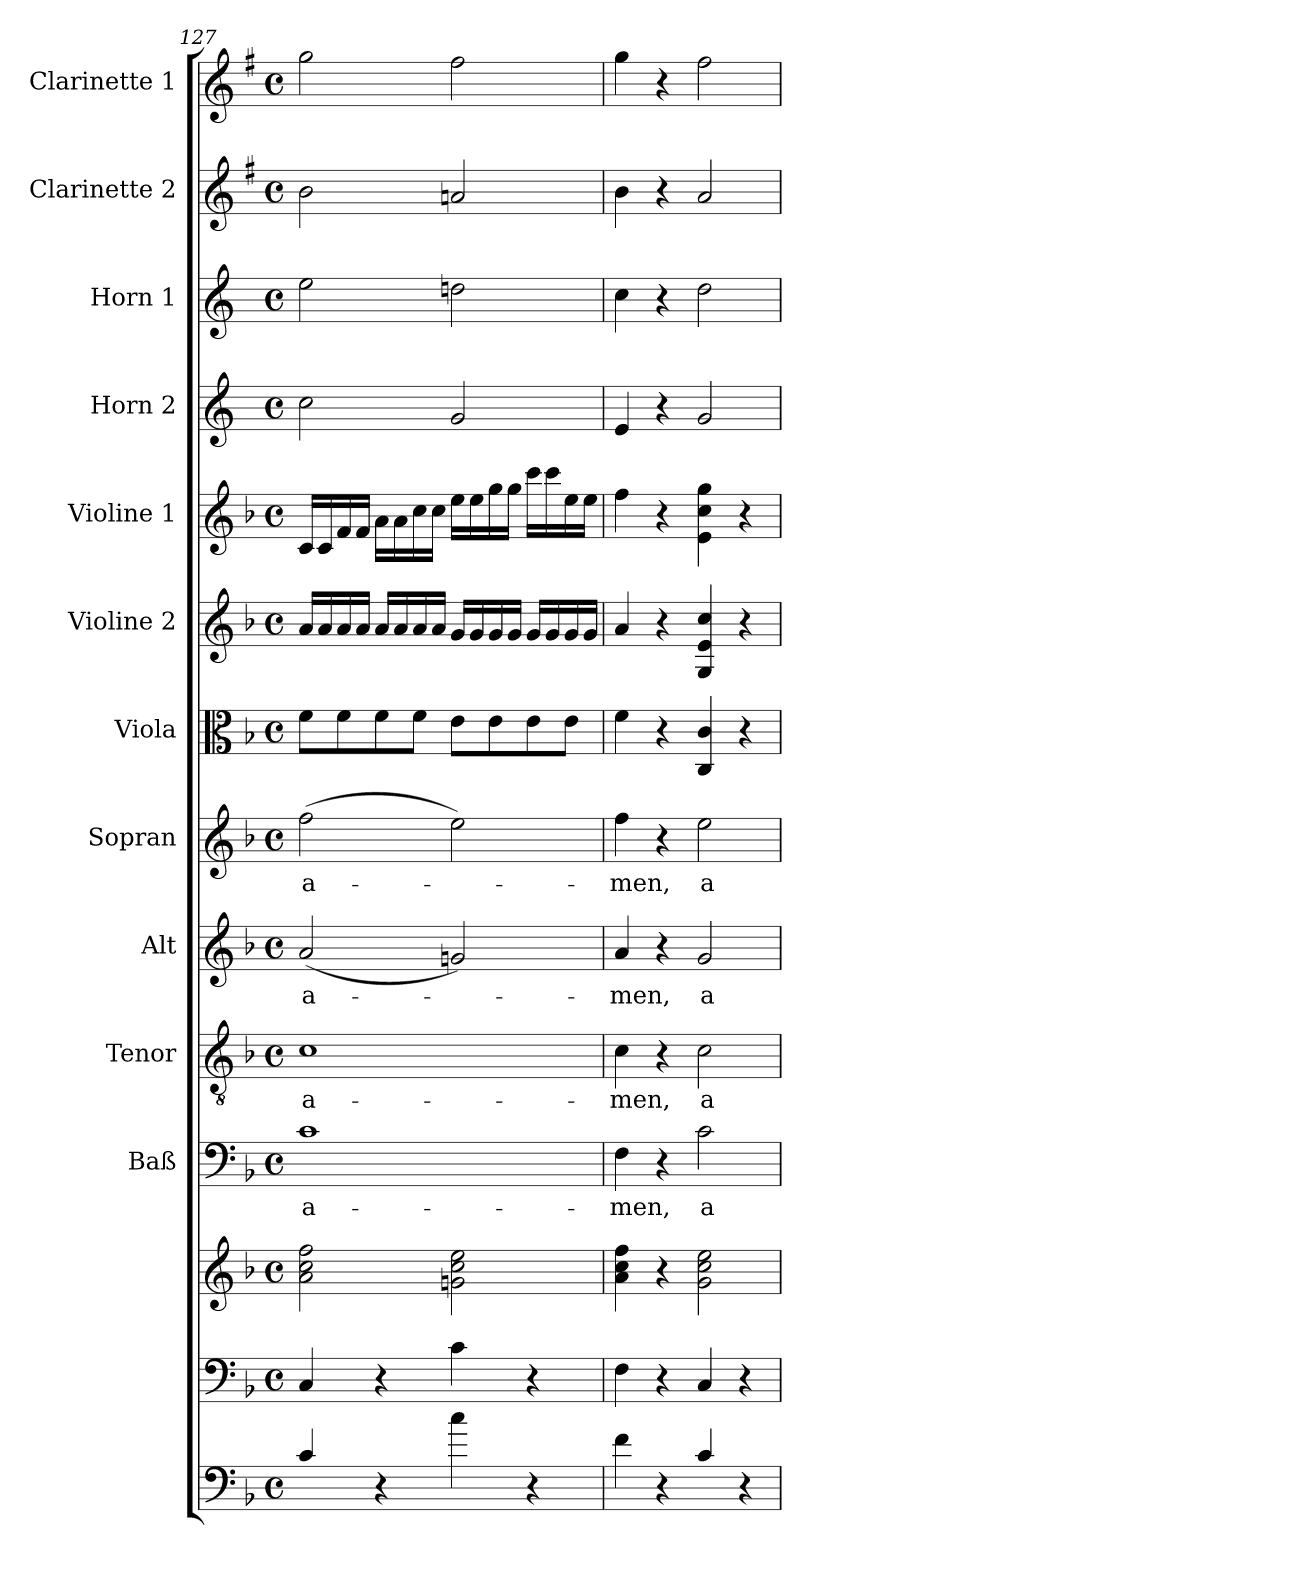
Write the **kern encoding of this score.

**kern	**kern	**kern	**kern	**text	**kern	**text	**kern	**text	**kern	**text	**kern	**kern	**kern	**kern	**kern	**kern	**kern
*part13	*part12	*part12	*part11	*part11	*part10	*part10	*part9	*part9	*part8	*part8	*part7	*part6	*part5	*part4	*part3	*part2	*part1
*staff14	*staff13	*staff12	*staff11	*staff11	*staff10	*staff10	*staff9	*staff9	*staff8	*staff8	*staff7	*staff6	*staff5	*staff4	*staff3	*staff2	*staff1
*	*	*	*I"Baß	*	*I"Tenor	*	*I"Alt	*	*I"Sopran	*	*I"Viola	*I"Violine 2	*I"Violine 1	*I"Horn 2	*I"Horn 1	*I"Clarinette 2	*I"Clarinette 1
*	*	*	*I'Baß	*	*I'Ten	*	*I'Alt	*	*I'Sop	*	*I'Vla.	*I'Vln. 2	*I'Vln. 1	*I'Hrn. 2	*I'Hrn. 1	*	*
*clefF4	*clefF4	*clefG2	*clefF4	*	*clefGv2	*	*clefG2	*	*clefG2	*	*clefC3	*clefG2	*clefG2	*clefG2	*clefG2	*clefG2	*clefG2
*ITrd7c12	*	*	*	*	*	*	*	*	*	*	*	*	*	*ITrd4c7	*ITrd4c7	*ITrd1c2	*ITrd1c2
*k[b-]	*k[b-]	*k[b-]	*k[b-]	*	*k[b-]	*	*k[b-]	*	*k[b-]	*	*k[b-]	*k[b-]	*k[b-]	*k[b-]	*k[b-]	*k[b-]	*k[b-]
*F:	*F:	*F:	*F:	*	*F:	*	*F:	*	*F:	*	*F:	*F:	*F:	*F:	*F:	*F:	*F:
*M4/4	*M4/4	*M4/4	*M4/4	*	*M4/4	*	*M4/4	*	*M4/4	*	*M4/4	*M4/4	*M4/4	*M4/4	*M4/4	*M4/4	*M4/4
*met(c)	*met(c)	*met(c)	*met(c)	*	*met(c)	*	*met(c)	*	*met(c)	*	*met(c)	*met(c)	*met(c)	*met(c)	*met(c)	*met(c)	*met(c)
=127	=127	=127	=127	=127	=127	=127	=127	=127	=127	=127	=127	=127	=127	=127	=127	=127	=127
!	!	!	!	!LO:LY:b	!	!LO:LY:b	!	!LO:LY:b	!	!LO:LY:b	!	!	!	!	!	!	!
4C/	4C/	2a\ 2cc\ 2ff\	1c	a-	1c	a-	(<2a/	a-	(>2ff\	a-	8f\L	16a/LL	16c/LL	2f\	2a\	2a\	2ff\
.	.	.	.	.	.	.	.	.	.	.	.	16a/	16c/	.	.	.	.
.	.	.	.	.	.	.	.	.	.	.	8f\	16a/	16f/	.	.	.	.
.	.	.	.	.	.	.	.	.	.	.	.	16a/JJ	16f/JJ	.	.	.	.
4r	4r	.	.	.	.	.	.	.	.	.	8f\	16a/LL	16a\LL	.	.	.	.
.	.	.	.	.	.	.	.	.	.	.	.	16a/	16a\	.	.	.	.
.	.	.	.	.	.	.	.	.	.	.	8f\J	16a/	16cc\	.	.	.	.
.	.	.	.	.	.	.	.	.	.	.	.	16a/JJ	16cc\JJ	.	.	.	.
4c\	4c\	2gn\ 2cc\ 2ee\	.	.	.	.	2gn/)	.	2ee\)	.	8e\L	16g/LL	16ee\LL	2c/	2gn\	2gn/	2ee\
.	.	.	.	.	.	.	.	.	.	.	.	16g/	16ee\	.	.	.	.
.	.	.	.	.	.	.	.	.	.	.	8e\	16g/	16gg\	.	.	.	.
.	.	.	.	.	.	.	.	.	.	.	.	16g/JJ	16gg\JJ	.	.	.	.
4r	4r	.	.	.	.	.	.	.	.	.	8e\	16g/LL	16ccc\LL	.	.	.	.
.	.	.	.	.	.	.	.	.	.	.	.	16g/	16ccc\	.	.	.	.
.	.	.	.	.	.	.	.	.	.	.	8e\J	16g/	16ee\	.	.	.	.
.	.	.	.	.	.	.	.	.	.	.	.	16g/JJ	16ee\JJ	.	.	.	.
=128	=128	=128	=128	=128	=128	=128	=128	=128	=128	=128	=128	=128	=128	=128	=128	=128	=128
!	!	!	!	!LO:LY:b	!	!LO:LY:b	!	!LO:LY:b	!	!LO:LY:b	!	!	!	!	!	!	!
4F\	4F\	4a\ 4cc\ 4ff\	4F\	-men,	4c\	-men,	4a/	-men,	4ff\	-men,	4f\	4a/	4ff\	4A/	4f\	4a\	4ff\
4r	4r	4r	4r	.	4r	.	4r	.	4r	.	4r	4r	4r	4r	4r	4r	4r
!	!	!	!	!LO:LY:b	!	!LO:LY:b	!	!LO:LY:b	!	!LO:LY:b	!	!	!	!	!	!	!
4C/	4C/	2g\ 2cc\ 2ee\	2c\	a-	2c\	a-	2g/	a-	2ee\	a-	4C/ 4c/	4G/ 4e/ 4cc/	4e\ 4cc\ 4gg\	2c/	2g\	2g/	2ee\
4r	4r	.	.	.	.	.	.	.	.	.	4r	4r	4r	.	.	.	.
=	=	=	=	=	=	=	=	=	=	=	=	=	=	=	=	=	=
*-	*-	*-	*-	*-	*-	*-	*-	*-	*-	*-	*-	*-	*-	*-	*-	*-	*-
